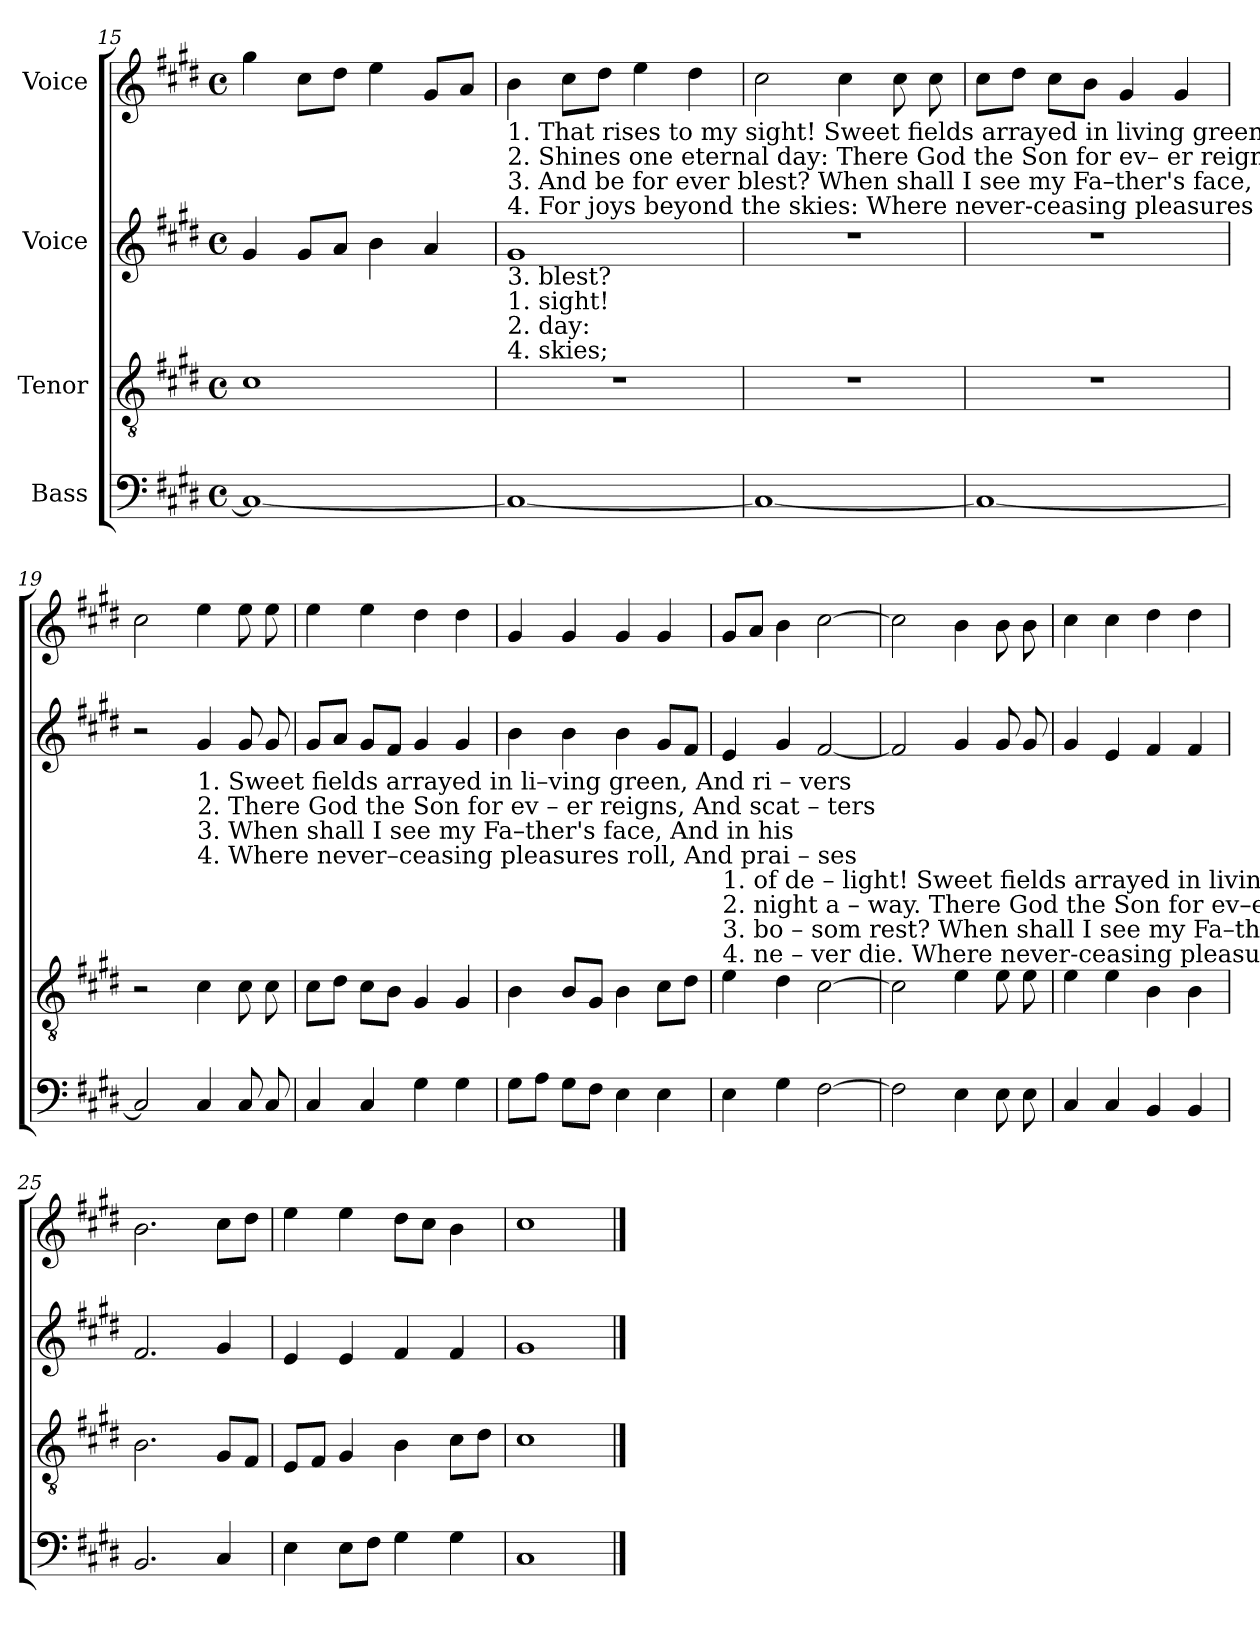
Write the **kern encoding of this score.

**kern	**kern	**kern	**kern
*part4	*part3	*part2	*part1
*staff4	*staff3	*staff2	*staff1
*I"Bass	*I"Tenor	*I"Voice	*I"Voice
*clefF4	*clefGv2	*clefG2	*clefG2
*k[f#c#g#d#]	*k[f#c#g#d#]	*k[f#c#g#d#]	*k[f#c#g#d#]
*M4/4	*M4/4	*M4/4	*M4/4
*met(c)	*met(c)	*met(c)	*met(c)
=15	=15	=15	=15
1C#_	1c#	4g#/	4gg#\
.	.	8g#/L	8cc#\L
.	.	8a/J	8dd#\J
.	.	4b\	4ee\
.	.	4a/	8g#/L
.	.	.	8a/J
!!LO:LB:g=z
=16	=16	=16	=16
!	!	!	!LO:TX:b:t=1. That  rises  to  my  sight!   Sweet  fields arrayed  in  living  green,
!	!	!	!LO:TX:b:t=2. Shines one eternal day&colon;    There  God the Son   for   ev– er  reigns,
!	!	!	!LO:TX:b:t=3. And  be for  ever  blest?    When  shall  I  see  my  Fa–ther's  face,
!	!	!	!LO:TX:b:t=4. For joys beyond the skies&colon;  Where never-ceasing pleasures roll,
!	!	!LO:TX:b:t=3. blest?	!
!	!	!LO:TX:b:t=1. sight!	!
!	!	!LO:TX:b:t=2. day&colon;	!
!	!	!LO:TX:b:t=4. skies;	!
1C#_	1r	1g#	4b\
.	.	.	8cc#\L
.	.	.	8dd#\J
.	.	.	4ee\
.	.	.	4dd#\
=17	=17	=17	=17
1C#_	1r	1r	2cc#\
.	.	.	4cc#\
.	.	.	8cc#\
.	.	.	8cc#\
=18	=18	=18	=18
1C#_	1r	1r	8cc#\L
.	.	.	8dd#\J
.	.	.	8cc#\L
.	.	.	8b\J
.	.	.	4g#/
.	.	.	4g#/
=19	=19	=19	=19
2C#/]	2r	2r	2cc#\
!	!	!LO:TX:b:t=1. Sweet  fields  arrayed  in  li–ving  green,  And       ri   –  vers	!
!	!	!LO:TX:b:t=2. There  God   the  Son   for  ev – er  reigns,  And      scat – ters	!
!	!	!LO:TX:b:t=3. When   shall   I   see   my   Fa–ther's  face,  And      in         his	!
!	!	!LO:TX:b:t=4. Where  never–ceasing   pleasures     roll,   And      prai – ses	!
4C#/	4c#\	4g#/	4ee\
8C#/	8c#\	8g#/	8ee\
8C#/	8c#\	8g#/	8ee\
=20	=20	=20	=20
4C#/	8c#\L	8g#/L	4ee\
.	8d#\J	8a/J	.
4C#/	8c#\L	8g#/L	4ee\
.	8B\J	8f#/J	.
4G#\	4G#/	4g#/	4dd#\
4G#\	4G#/	4g#/	4dd#\
=21	=21	=21	=21
8G#\L	4B\	4b\	4g#/
8A\J	.	.	.
8G#\L	8B/L	4b\	4g#/
8F#\J	8G#/J	.	.
4E\	4B\	4b\	4g#/
4E\	8c#\L	8g#/L	4g#/
.	8d#\J	8f#/J	.
!!LO:PB:g=z
=22	=22	=22	=22
!	!	!LO:TX:b:t=1. of      de – light!         Sweet fields arrayed in living green,   And      ri   –   vers      of         de  –   light!	!
!	!	!LO:TX:b:t=2. night  a –  way.         There God the Son  for  ev–er reigns,    And      scat –  ters    night     a    –    way.	!
!	!	!LO:TX:b:t=3. bo – som  rest?        When  shall  I  see my Fa–ther's face,     And      in          his      bo  –  som       rest?	!
!	!	!LO:TX:b:t=4. ne  – ver    die.         Where never-ceasing pleasures roll,     And      prai  – ses      ne –   ver         die.	!
4E\	4e\	4e/	8g#/L
.	.	.	8a/J
4G#\	4d#\	4g#/	4b\
[2F#\	[2c#\	[2f#/	[2cc#\
=23	=23	=23	=23
2F#\]	2c#\]	2f#/]	2cc#\]
4E\	4e\	4g#/	4b\
8E\	8e\	8g#/	8b\
8E\	8e\	8g#/	8b\
=24	=24	=24	=24
4C#/	4e\	4g#/	4cc#\
4C#/	4e\	4e/	4cc#\
4BB/	4B\	4f#/	4dd#\
4BB/	4B\	4f#/	4dd#\
=25	=25	=25	=25
2.BB/	2.B\	2.f#/	2.b\
4C#/	8G#/L	4g#/	8cc#\L
.	8F#/J	.	8dd#\J
=26	=26	=26	=26
4E\	8E/L	4e/	4ee\
.	8F#/J	.	.
8E\L	4G#/	4e/	4ee\
8F#\J	.	.	.
4G#\	4B\	4f#/	8dd#\L
.	.	.	8cc#\J
4G#\	8c#\L	4f#/	4b\
.	8d#\J	.	.
=27	=27	=27	=27
1C#	1c#	1g#	1cc#
==	==	==	==
*-	*-	*-	*-
